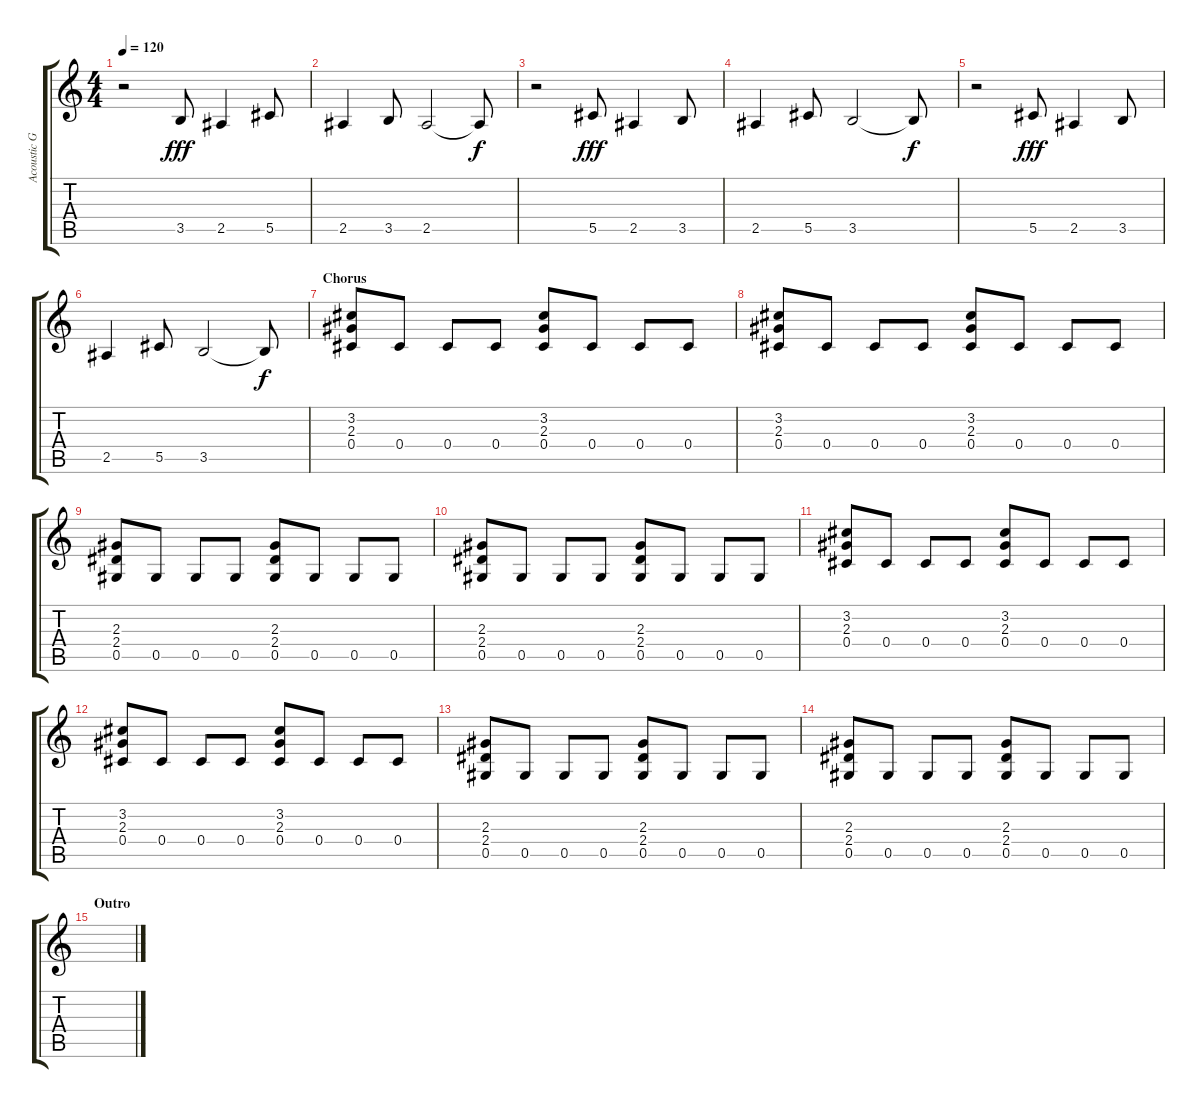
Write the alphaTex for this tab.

\track ("Acoustic Guitar II (Effect)" "Acoustic G") {instrument acousticguitarnylon}
\staff {score tabs}
\tuning (Eb4 Bb3 Gb3 Db3 Ab2 Eb2) {hide}
\ts (4 4)
\tempo 120
\clef g2
\ks c
r.2{dy f} 3.5.8{dy fff} 2.5.4 5.5.8 |
2.5.4 3.5.8 2.5.2 2.5{t}.8{dy f} |
r.2 5.5.8{dy fff} 2.5.4 3.5.8 |
2.5.4 5.5.8 3.5.2 3.5{t}.8{dy f} |
r.2 5.5.8{dy fff} 2.5.4 3.5.8 |
2.5.4 5.5.8 3.5.2 3.5{t}.8{dy f} |
\section ("" "Chorus")
(3.2 2.3 0.4).8 0.4.8 0.4.8 0.4.8 (3.2 2.3 0.4).8 0.4.8 0.4.8 0.4.8 |
(3.2 2.3 0.4).8 0.4.8 0.4.8 0.4.8 (3.2 2.3 0.4).8 0.4.8 0.4.8 0.4.8 |
(2.3 2.4 0.5).8 0.5.8 0.5.8 0.5.8 (2.3 2.4 0.5).8 0.5.8 0.5.8 0.5.8 |
(2.3 2.4 0.5).8 0.5.8 0.5.8 0.5.8 (2.3 2.4 0.5).8 0.5.8 0.5.8 0.5.8 |
(3.2 2.3 0.4).8 0.4.8 0.4.8 0.4.8 (3.2 2.3 0.4).8 0.4.8 0.4.8 0.4.8 |
(3.2 2.3 0.4).8 0.4.8 0.4.8 0.4.8 (3.2 2.3 0.4).8 0.4.8 0.4.8 0.4.8 |
(2.3 2.4 0.5).8 0.5.8 0.5.8 0.5.8 (2.3 2.4 0.5).8 0.5.8 0.5.8 0.5.8 |
(2.3 2.4 0.5).8 0.5.8 0.5.8 0.5.8 (2.3 2.4 0.5).8 0.5.8 0.5.8 0.5.8 |
\section ("" "Outro")
